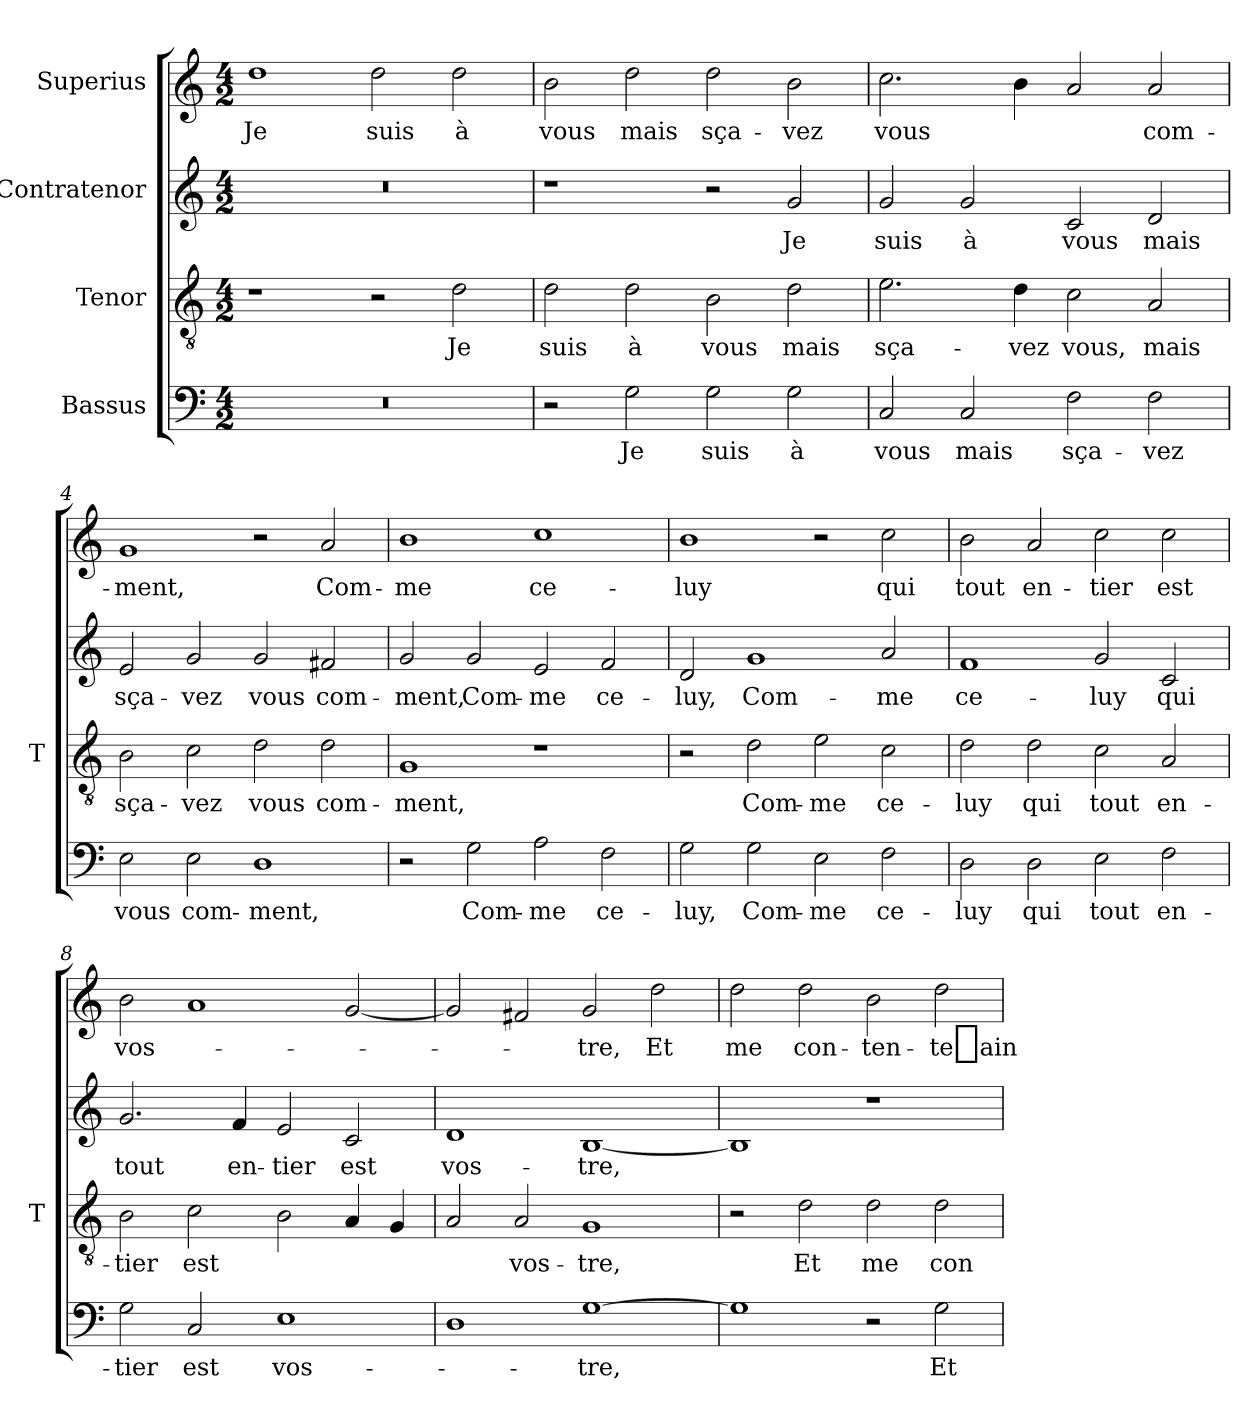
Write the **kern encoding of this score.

**kern	**text	**kern	**text	**kern	**text	**kern	**text
*part4	*part4	*part3	*part3	*part2	*part2	*part1	*part1
*staff4	*staff4	*staff3	*staff3	*staff2	*staff2	*staff1	*staff1
*I"Bassus	*	*I"Tenor	*	*I"Contratenor	*	*I"Superius	*
*	*	*I'T	*	*	*	*	*
*clefF4	*	*clefGv2	*	*clefG2	*	*clefG2	*
*k[]	*	*k[]	*	*k[]	*	*k[]	*
*M4/2	*	*M4/2	*	*M4/2	*	*M4/2	*
=1	=1	=1	=1	=1	=1	=1	=1
0r	.	1r	.	0r	.	1dd	-Je
.	.	2r	.	.	.	2dd	-suis
.	.	2d	-Je	.	.	2dd	-à
=2	=2	=2	=2	=2	=2	=2	=2
2r	.	2d	-suis	1r	.	2b	-vous
2G	-Je	2d	-à	.	.	2dd	-mais
2G	-suis	2B	-vous	2r	.	2dd	sça-
2G	-à	2d	-mais	2g	-Je	2b	-vez
=3	=3	=3	=3	=3	=3	=3	=3
2C	-vous	2.e	sça-	2g	-suis	2.cc	-vous
2C	-mais	.	.	2g	-à	.	.
.	.	4d	-vez	.	.	4b	.
2F	sça-	2c	-vous,	2c	-vous	2a	.
2F	-vez	2A	-mais	2d	-mais	2a	com-
=4	=4	=4	=4	=4	=4	=4	=4
2E	-vous	2B	sça-	2e	sça-	1g	-ment,
2E	com-	2c	-vez	2g	-vez	.	.
1D	-ment,	2d	-vous	2g	-vous	2r	.
.	.	2d	com-	2f#X	com-	2a	Com-
=5	=5	=5	=5	=5	=5	=5	=5
2r	.	1G	-ment,	2g	-ment,	1b	-me
2G	Com-	.	.	2g	Com-	.	.
2A	-me	1r	.	2e	-me	1cc	ce-
2F	ce-	.	.	2f	ce-	.	.
=6	=6	=6	=6	=6	=6	=6	=6
2G	-luy,	2r	.	2d	-luy,	1b	-luy
2G	Com-	2d	Com-	1g	Com-	.	.
2E	-me	2e	-me	.	.	2r	.
2F	ce-	2c	ce-	2a	-me	2cc	-qui
=7	=7	=7	=7	=7	=7	=7	=7
2D	-luy	2d	-luy	1f	ce-	2b	-tout
2D	-qui	2d	-qui	.	.	2a	en-
2E	-tout	2c	-tout	2g	-luy	2cc	-tier
2F	en-	2A	en-	2c	-qui	2cc	-est
=8	=8	=8	=8	=8	=8	=8	=8
2G	-tier	2B	-tier	2.g	-tout	2b	vos-
2C	-est	2c	-est	.	.	1a	.
.	.	.	.	4f	en-	.	.
1E	vos-	2B	.	2e	-tier	.	.
.	.	4A	.	2c	-est	[2g	.
.	.	4G	.	.	.	.	.
=9	=9	=9	=9	=9	=9	=9	=9
1D	.	2A	.	1d	vos-	2g]	.
.	.	2A	vos-	.	.	2f#X	.
[1G	-tre,	1G	-tre,	[1B	-tre,	2g	-tre,
.	.	.	.	.	.	2dd	-Et
=10	=10	=10	=10	=10	=10	=10	=10
1G]	.	2r	.	1B]	.	2dd	-me
.	.	2d	-Et	.	.	2dd	con-
2r	.	2d	-me	1r	.	2b	ten-
2G	-Et	2d	con-	.	.	2dd	te_ain-
=	=	=	=	=	=	=	=
*-	*-	*-	*-	*-	*-	*-	*-
